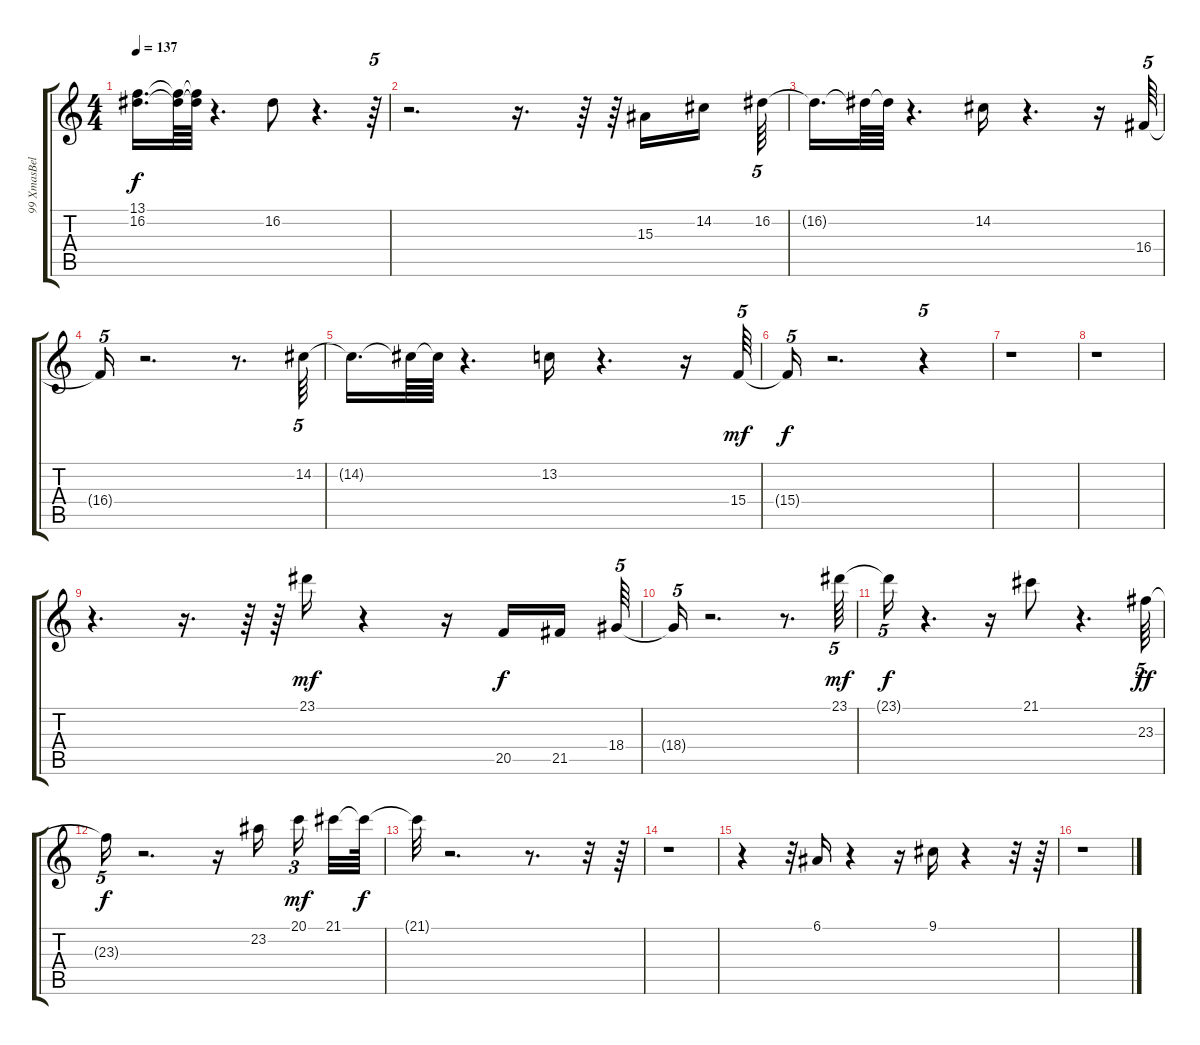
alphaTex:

\track ("99 XmasBell" "99 XmasBel") {instrument fx3crystal}
\staff {score tabs}
\tuning (E4 B3 G3 D3 A2 E2) {hide}
\ts (4 4)
\tempo 137
\clef g2
\ks c
(13.1{t} 16.2{t}).16{d dy f} (13.1{t} 16.2{t}).64 (13.1{t} 16.2{t}).64 r.4{d} 16.2.8 r.4{d} r.64{tu (5 4)} |
r.2{d} r.16{d} r.64 r.64 15.3.16 14.2.16 16.2.64{tu (5 4)} |
16.2{t}.16{d} 16.2{t}.64 16.2{t}.64 r.4{d} 14.2.16 r.4{d} r.16 16.4.64{tu (5 4)} |
16.4{t}.16{tu (5 4)} r.2{d} r.8{d} 14.2.64{tu (5 4)} |
14.2{t}.16{d} 14.2{t}.64 14.2{t}.64 r.4{d} 13.2.16 r.4{d} r.16 15.4.64{tu (5 4) dy mf} |
15.4{t}.16{tu (5 4) dy f} r.2{d} r.4{tu (5 4)} |
r.1 |
r.1 |
r.4{d} r.16{d} r.64 r.64 23.1.16{dy mf} r.4 r.16 20.5.16{dy f} 21.5.16 18.4.64{tu (5 4)} |
18.4{t}.16{tu (5 4)} r.2{d} r.8{d} 23.1.64{tu (5 4) dy mf} |
23.1{t}.16{tu (5 4) dy f} r.4{d} r.16 21.1.8 r.4{d} 23.3.64{tu (5 4) dy ff} |
23.3{t}.16{tu (5 4) dy f} r.2{d} r.16 23.2.16{beam splitsecondary} 20.1.16{tu (3 2) dy mf beam splitsecondary} 21.1.32 21.1{t}.64{dy f} |
21.1{t}.32 r.2{d} r.8{d} r.32 r.64 |
r.1 |
r.4 r.32 6.1.16 r.4 r.16 9.1.16 r.4 r.32 r.64 |
r.1
